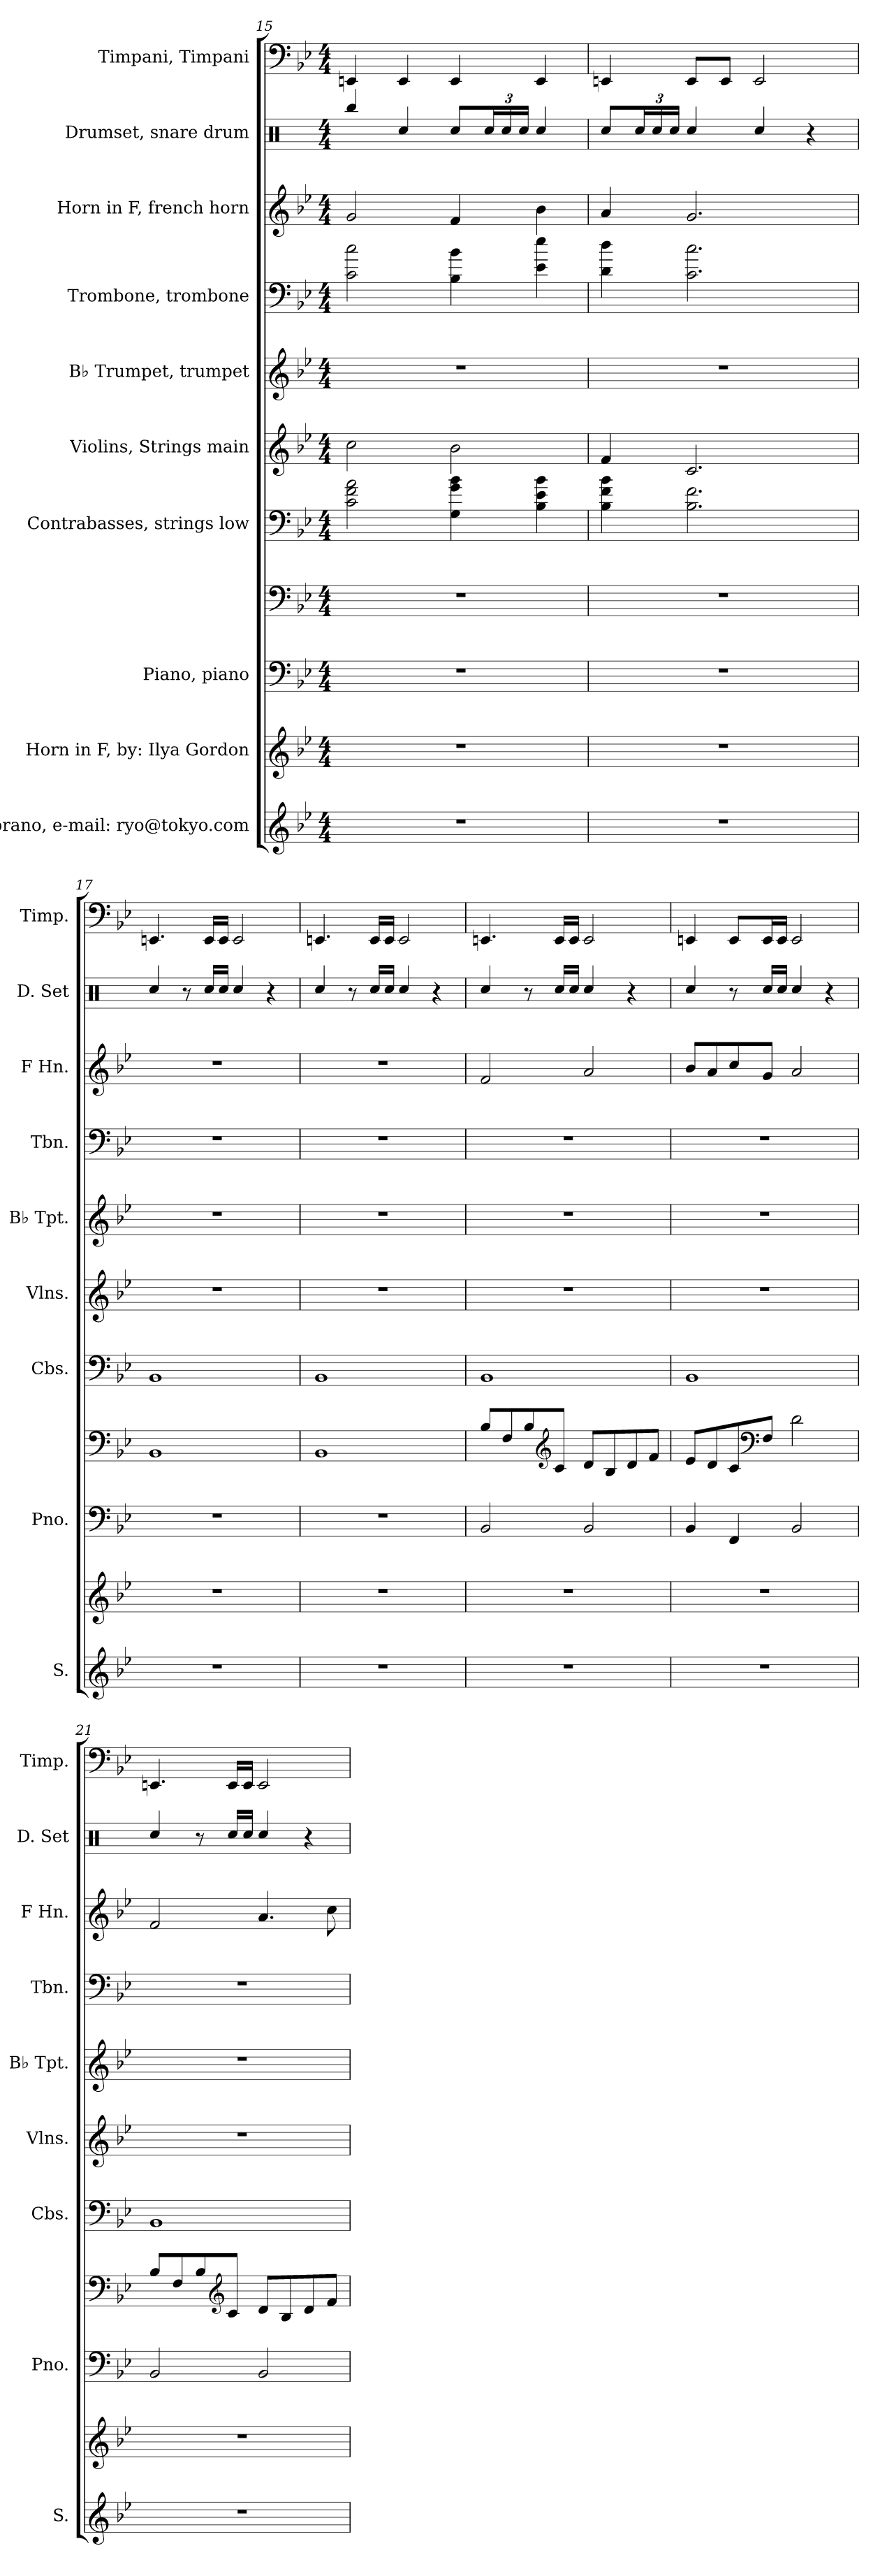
**kern	**kern	**kern	**kern	**kern	**kern	**kern	**kern	**kern	**kern	**kern
*part10	*part9	*part8	*part8	*part7	*part6	*part5	*part4	*part3	*part2	*part1
*staff11	*staff10	*staff9	*staff8	*staff7	*staff6	*staff5	*staff4	*staff3	*staff2	*staff1
*I"Soprano, e-mail: ryo@tokyo.com	*I"Horn in F, by: Ilya Gordon	*I"Piano, piano	*	*I"Contrabasses, strings low	*I"Violins, Strings main	*I"B♭ Trumpet, trumpet	*I"Trombone, trombone	*I"Horn in F, french horn	*I"Drumset, snare drum	*I"Timpani, Timpani
*I'S.	*	*I'Pno.	*	*I'Cbs.	*I'Vlns.	*I'B♭ Tpt.	*I'Tbn.	*I'F Hn.	*I'D. Set	*I'Timp.
*clefG2	*clefG2	*clefF4	*clefF4	*clefF4	*clefG2	*clefG2	*clefF4	*clefG2	*clefX	*clefF4
*	*ITrd4c7	*	*	*ITrd7c12	*	*ITrd1c2	*	*ITrd4c7	*	*
*k[b-e-]	*k[b-e-a-]	*k[b-e-]	*k[b-e-]	*k[b-e-]	*k[b-e-]	*k[b-e-a-d-]	*k[b-e-]	*k[b-e-a-]	*k[]	*k[b-e-]
*M4/4	*M4/4	*M4/4	*M4/4	*M4/4	*M4/4	*M4/4	*M4/4	*M4/4	*M4/4	*M4/4
=15	=15	=15	=15	=15	=15	=15	=15	=15	=15	=15
1r	1r	1r	1r	2C\ 2F\ 2A\	2cc\	1r	2c\ 2cc\	2c/	4Rbb/	4EEn/
.	.	.	.	.	.	.	.	.	4Rcc/	4EE/
.	.	.	.	4GG\ 4G\ 4B-\	2b-\	.	4B-\ 4b-\	4B-/	8Rcc/L	4EE/
*	*	*	*	*	*	*	*	*	*Xbrackettup	*
.	.	.	.	.	.	.	.	.	24Rcc/L	.
.	.	.	.	.	.	.	.	.	24Rcc/	.
.	.	.	.	.	.	.	.	.	24Rcc/JJ	.
.	.	.	.	4BB-\ 4E-\ 4B-\	.	.	4e-\ 4ee-\	4e-\	4Rcc/	4EE/
!!LO:PB:g=z
=16	=16	=16	=16	=16	=16	=16	=16	=16	=16	=16
1r	1r	1r	1r	4BB-\ 4F\ 4B-\	4f/	1r	4d\ 4dd\	4d/	8Rcc/L	4EEn/
.	.	.	.	.	.	.	.	.	24Rcc/L	.
.	.	.	.	.	.	.	.	.	24Rcc/	.
.	.	.	.	.	.	.	.	.	24Rcc/JJ	.
.	.	.	.	2.BB-\ 2.F\	2.c/	.	2.c\ 2.cc\	2.c/	4Rcc/	8EE/L
.	.	.	.	.	.	.	.	.	.	8EE/J
.	.	.	.	.	.	.	.	.	4Rcc/	2EE/
.	.	.	.	.	.	.	.	.	4r	.
=17	=17	=17	=17	=17	=17	=17	=17	=17	=17	=17
*	*	*	*	*	*	*	*	*	*	*MM65
1r	1r	1r	1BB-	1BBB-	1r	1r	1r	1r	4Rcc/	4.EEn/
.	.	.	.	.	.	.	.	.	8r	.
.	.	.	.	.	.	.	.	.	16Rcc/LL	16EE/LL
.	.	.	.	.	.	.	.	.	16Rcc/JJ	16EE/JJ
.	.	.	.	.	.	.	.	.	4Rcc/	2EE/
.	.	.	.	.	.	.	.	.	4r	.
=18	=18	=18	=18	=18	=18	=18	=18	=18	=18	=18
1r	1r	1r	1BB-	1BBB-	1r	1r	1r	1r	4Rcc/	4.EEn/
.	.	.	.	.	.	.	.	.	8r	.
.	.	.	.	.	.	.	.	.	16Rcc/LL	16EE/LL
.	.	.	.	.	.	.	.	.	16Rcc/JJ	16EE/JJ
.	.	.	.	.	.	.	.	.	4Rcc/	2EE/
.	.	.	.	.	.	.	.	.	4r	.
=19	=19	=19	=19	=19	=19	=19	=19	=19	=19	=19
1r	1r	2BB-/	8B-/L	1BBB-	1r	1r	1r	2B-/	4Rcc/	4.EEn/
.	.	.	8F/	.	.	.	.	.	.	.
.	.	.	8B-/	.	.	.	.	.	8r	.
*	*	*	*clefG2	*	*	*	*	*	*	*
.	.	.	8c/J	.	.	.	.	.	16Rcc/LL	16EE/LL
.	.	.	.	.	.	.	.	.	16Rcc/JJ	16EE/JJ
.	.	2BB-/	8d/L	.	.	.	.	2d/	4Rcc/	2EE/
.	.	.	8B-/	.	.	.	.	.	.	.
.	.	.	8d/	.	.	.	.	.	4r	.
.	.	.	8f/J	.	.	.	.	.	.	.
!!LO:PB:g=z
=20	=20	=20	=20	=20	=20	=20	=20	=20	=20	=20
1r	1r	4BB-/	8e-/L	1BBB-	1r	1r	1r	8e-/L	4Rcc/	4EEn/
.	.	.	8d/	.	.	.	.	8d/	.	.
.	.	4FF/	8c/	.	.	.	.	8f/	8r	8EE/L
*	*	*	*clefF4	*	*	*	*	*	*	*
.	.	.	8F/J	.	.	.	.	8c/J	16Rcc/LL	16EE/L
.	.	.	.	.	.	.	.	.	16Rcc/JJ	16EE/JJ
.	.	2BB-/	2d\	.	.	.	.	2d/	4Rcc/	2EE/
.	.	.	.	.	.	.	.	.	4r	.
=21	=21	=21	=21	=21	=21	=21	=21	=21	=21	=21
1r	1r	2BB-/	8B-/L	1BBB-	1r	1r	1r	2B-/	4Rcc/	4.EEn/
.	.	.	8F/	.	.	.	.	.	.	.
.	.	.	8B-/	.	.	.	.	.	8r	.
*	*	*	*clefG2	*	*	*	*	*	*	*
.	.	.	8c/J	.	.	.	.	.	16Rcc/LL	16EE/LL
.	.	.	.	.	.	.	.	.	16Rcc/JJ	16EE/JJ
.	.	2BB-/	8d/L	.	.	.	.	4.d/	4Rcc/	2EE/
.	.	.	8B-/	.	.	.	.	.	.	.
.	.	.	8d/	.	.	.	.	.	4r	.
.	.	.	8f/J	.	.	.	.	8f\	.	.
=	=	=	=	=	=	=	=	=	=	=
*-	*-	*-	*-	*-	*-	*-	*-	*-	*-	*-
